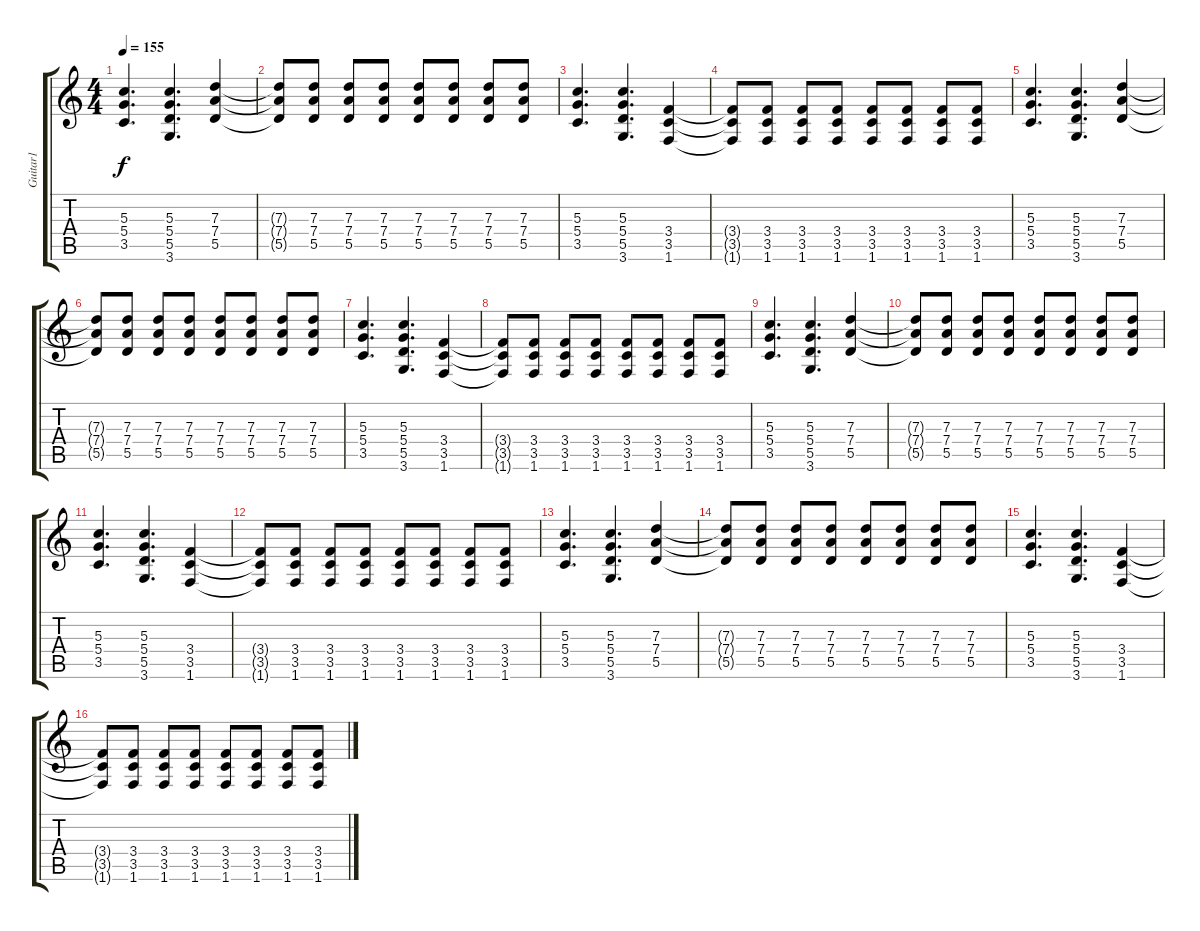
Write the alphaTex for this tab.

\track ("Guitar1" "Guitar1") {instrument overdrivenguitar}
\staff {score tabs}
\tuning (E4 B3 G3 D3 A2 E2) {hide}
\ts (4 4)
\tempo 155
\clef g2
\ks c
(5.3 5.4 3.5).4{d dy f} (5.3 5.4 5.5 3.6).4{d} (7.3 7.4 5.5).4 |
(7.3{t} 7.4{t} 5.5{t}).8 (7.3 7.4 5.5).8 (7.3 7.4 5.5).8 (7.3 7.4 5.5).8 (7.3 7.4 5.5).8 (7.3 7.4 5.5).8 (7.3 7.4 5.5).8 (7.3 7.4 5.5).8 |
(5.3 5.4 3.5).4{d} (5.3 5.4 5.5 3.6).4{d} (3.4 3.5 1.6).4 |
(3.4{t} 3.5{t} 1.6{t}).8 (3.4 3.5 1.6).8 (3.4 3.5 1.6).8 (3.4 3.5 1.6).8 (3.4 3.5 1.6).8 (3.4 3.5 1.6).8 (3.4 3.5 1.6).8 (3.4 3.5 1.6).8 |
(5.3 5.4 3.5).4{d} (5.3 5.4 5.5 3.6).4{d} (7.3 7.4 5.5).4 |
(7.3{t} 7.4{t} 5.5{t}).8 (7.3 7.4 5.5).8 (7.3 7.4 5.5).8 (7.3 7.4 5.5).8 (7.3 7.4 5.5).8 (7.3 7.4 5.5).8 (7.3 7.4 5.5).8 (7.3 7.4 5.5).8 |
(5.3 5.4 3.5).4{d} (5.3 5.4 5.5 3.6).4{d} (3.4 3.5 1.6).4 |
(3.4{t} 3.5{t} 1.6{t}).8 (3.4 3.5 1.6).8 (3.4 3.5 1.6).8 (3.4 3.5 1.6).8 (3.4 3.5 1.6).8 (3.4 3.5 1.6).8 (3.4 3.5 1.6).8 (3.4 3.5 1.6).8 |
(5.3 5.4 3.5).4{d} (5.3 5.4 5.5 3.6).4{d} (7.3 7.4 5.5).4 |
(7.3{t} 7.4{t} 5.5{t}).8 (7.3 7.4 5.5).8 (7.3 7.4 5.5).8 (7.3 7.4 5.5).8 (7.3 7.4 5.5).8 (7.3 7.4 5.5).8 (7.3 7.4 5.5).8 (7.3 7.4 5.5).8 |
(5.3 5.4 3.5).4{d} (5.3 5.4 5.5 3.6).4{d} (3.4 3.5 1.6).4 |
(3.4{t} 3.5{t} 1.6{t}).8 (3.4 3.5 1.6).8 (3.4 3.5 1.6).8 (3.4 3.5 1.6).8 (3.4 3.5 1.6).8 (3.4 3.5 1.6).8 (3.4 3.5 1.6).8 (3.4 3.5 1.6).8 |
(5.3 5.4 3.5).4{d} (5.3 5.4 5.5 3.6).4{d} (7.3 7.4 5.5).4 |
(7.3{t} 7.4{t} 5.5{t}).8 (7.3 7.4 5.5).8 (7.3 7.4 5.5).8 (7.3 7.4 5.5).8 (7.3 7.4 5.5).8 (7.3 7.4 5.5).8 (7.3 7.4 5.5).8 (7.3 7.4 5.5).8 |
(5.3 5.4 3.5).4{d} (5.3 5.4 5.5 3.6).4{d} (3.4 3.5 1.6).4 |
(3.4{t} 3.5{t} 1.6{t}).8 (3.4 3.5 1.6).8 (3.4 3.5 1.6).8 (3.4 3.5 1.6).8 (3.4 3.5 1.6).8 (3.4 3.5 1.6).8 (3.4 3.5 1.6).8 (3.4 3.5 1.6).8
